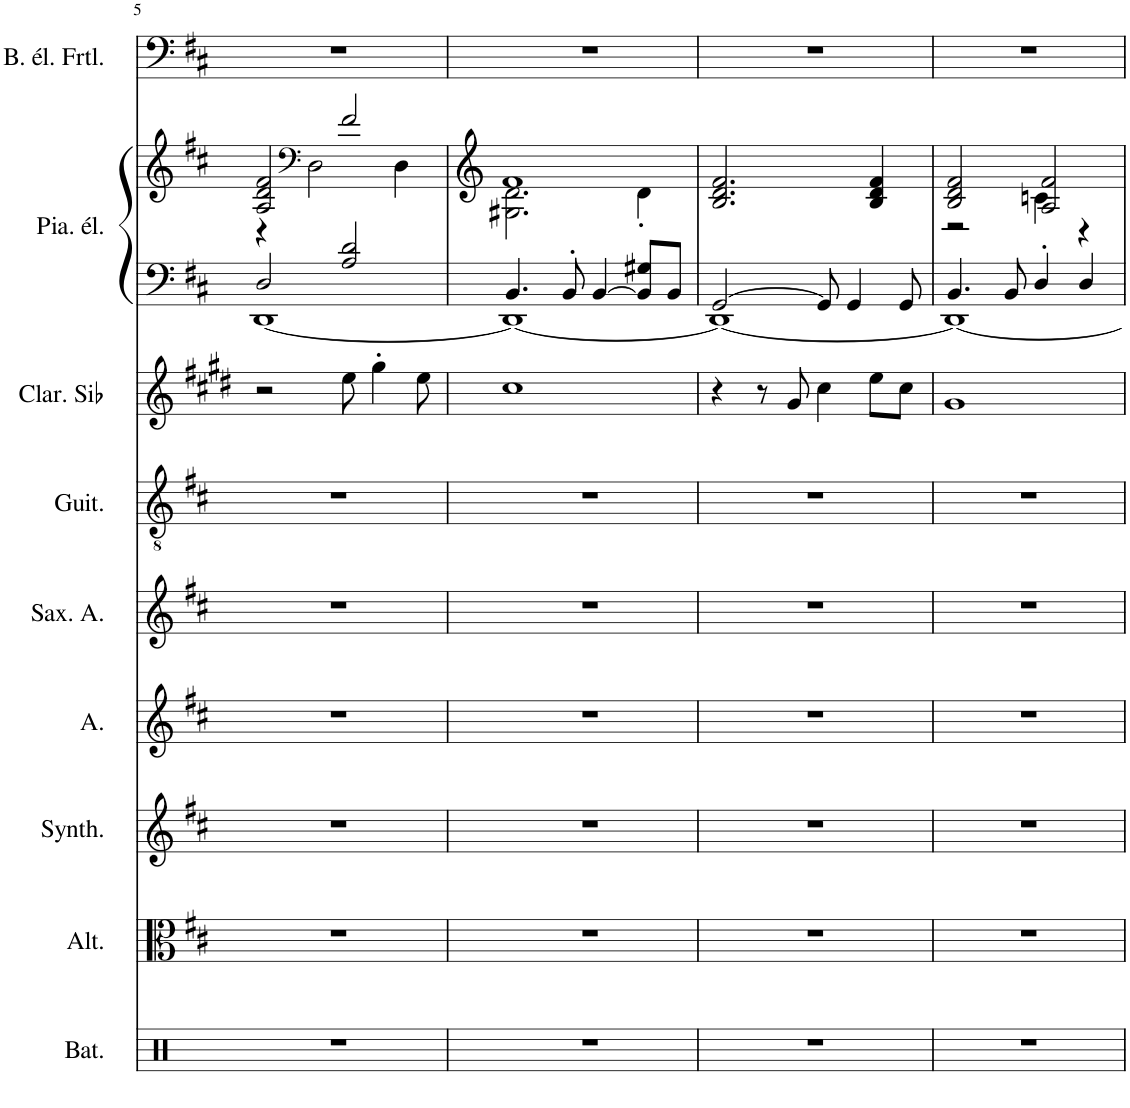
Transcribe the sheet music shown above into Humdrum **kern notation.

**kern	**kern	**kern	**kern	**kern	**kern	**kern	**kern	**kern	**kern
*part9	*part8	*part7	*part6	*part5	*part4	*part3	*part2	*part2	*part1
*staff10	*staff9	*staff8	*staff7	*staff6	*staff5	*staff4	*staff3	*staff2	*staff1
*I"Batterie	*I"Altos, Acoustic Grand Piano	*I"Synthétiseur d'instruments à cordes, Acoustic Grand Piano	*I"Alto, Acoustic Grand Piano	*I"Saxophone Alto, Acoustic Grand Piano	*I"Guitare classique	*I"Clarinette en Sib	*I"Piano électrique, Acoustic Grand Piano	*	*I"Basse électrique fretless, Acoustic Grand Piano
*I'Bat.	*I'Alt.	*I'Synth.	*I'A.	*I'Sax. A.	*I'Guit.	*I'Clar. Sib	*I'Pia. él.	*	*I'B. él. Frtl.
!!LO:PB:g=z
*clefX	*clefC3	*clefG2	*clefG2	*clefG2	*clefGv2	*clefG2	*clefG2	*clefG2	*clefF4
*	*	*	*	*Trd5c9	*	*Trd1c2	*	*	*Trd7c12
*k[]	*k[f#c#]	*k[f#c#]	*k[f#c#]	*k[f#c#]	*k[f#c#]	*k[f#c#g#d#]	*k[f#c#]	*k[f#c#]	*k[f#c#]
*M4/4	*M4/4	*M4/4	*M4/4	*M4/4	*M4/4	*M4/4	*M4/4	*M4/4	*M4/4
=5	=5	=5	=5	=5	=5	=5	=5	=5	=5
*	*	*	*	*	*	*	*^	*^	*
1r	1r	1r	1r	1r	1r	2r	2D/	[1DD	2A/ 2d/ 2f#/	4r	1r
*	*	*	*	*	*	*	*	*	*clefF4	*	*
.	.	.	.	.	.	.	.	.	.	2D\	.
.	.	.	.	.	.	8ee\	2A/ 2d/	.	2f#/	.	.
.	.	.	.	.	.	4gg#'\	.	.	.	.	.
.	.	.	.	.	.	.	.	.	.	4D\	.
.	.	.	.	.	.	8ee\	.	.	.	.	.
=6	=6	=6	=6	=6	=6	=6	=6	=6	=6	=6	=6
1r	1r	1r	1r	1r	1r	1cc#	4.BB/	1DD_	1f#	2.G#X\ 2.d\	1r
.	.	.	.	.	.	.	8BB'/	.	.	.	.
.	.	.	.	.	.	.	[4BB/	.	.	.	.
.	.	.	.	.	.	.	8BB/] 8G#X/L	.	.	4d'\	.
.	.	.	.	.	.	.	8BB/J	.	.	.	.
*	*	*	*	*	*	*	*	*	*v	*v	*
=7	=7	=7	=7	=7	=7	=7	=7	=7	=7	=7
1r	1r	1r	1r	1r	1r	4r	[2GG/	1DD_	2.B/ 2.d/ 2.f#/	1r
.	.	.	.	.	.	8r	.	.	.	.
.	.	.	.	.	.	8g#/	.	.	.	.
.	.	.	.	.	.	4cc#\	8GG/]	.	.	.
.	.	.	.	.	.	.	4GG/	.	.	.
.	.	.	.	.	.	8ee\L	.	.	4B/ 4d/ 4f#/	.
.	.	.	.	.	.	8cc#\J	8GG/	.	.	.
=8	=8	=8	=8	=8	=8	=8	=8	=8	=8	=8
*	*	*	*	*	*	*	*	*	*^	*
1r	1r	1r	1r	1r	1r	1g#	4.BB/	1DD_	2B/ 2d/ 2f#/	2r	1r
.	.	.	.	.	.	.	8BB/	.	.	.	.
.	.	.	.	.	.	.	4D'/	.	2A/ 2f#/	4cn\	.
.	.	.	.	.	.	.	4D/	.	.	4r	.
*	*	*	*	*	*	*	*v	*v	*	*	*
*	*	*	*	*	*	*	*	*v	*v	*
=	=	=	=	=	=	=	=	=	=
*-	*-	*-	*-	*-	*-	*-	*-	*-	*-
